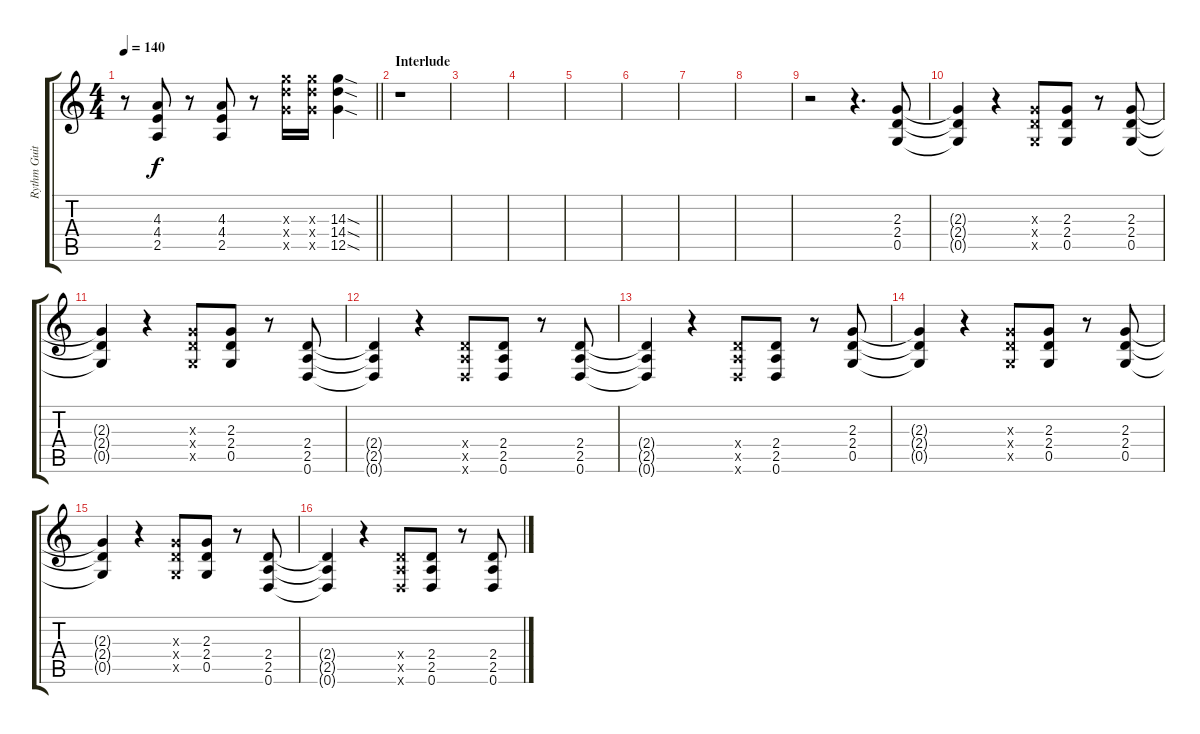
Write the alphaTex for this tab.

\track ("Rythm Guitar" "Rythm Guit") {instrument overdrivenguitar}
\staff {score tabs}
\tuning (D4 A3 F3 C3 G2 D2) {hide}
\ts (4 4)
\tempo 140
\clef g2
\barLineRight lightlight
\ks c
r.8{dy f} (4.3 4.4 2.5).8 r.8 (4.3 4.4 2.5).8 r.8 (14.3{x} 14.4{x} 12.5{x}).16 (14.3{x} 14.4{x} 12.5{x}).16 (14.3{sod} 14.4{sod} 12.5{sod}).4 |
\section ("" "Interlude")
r.1 |
|
|
|
|
|
|
r.2 r.4{d} (2.3 2.4 0.5).8 |
(2.3{t} 2.4{t} 0.5{t}).4 r.4 (2.3{x} 2.4{x} 0.5{x}).8 (2.3 2.4 0.5).8 r.8 (2.3 2.4 0.5).8 |
(2.3{t} 2.4{t} 0.5{t}).4 r.4 (2.3{x} 2.4{x} 0.5{x}).8 (2.3 2.4 0.5).8 r.8 (2.4 2.5 0.6).8 |
(2.4{t} 2.5{t} 0.6{t}).4 r.4 (2.4{x} 2.5{x} 0.6{x}).8 (2.4 2.5 0.6).8 r.8 (2.4 2.5 0.6).8 |
(2.4{t} 2.5{t} 0.6{t}).4 r.4 (2.4{x} 2.5{x} 0.6{x}).8 (2.4 2.5 0.6).8 r.8 (2.3 2.4 0.5).8 |
(2.3{t} 2.4{t} 0.5{t}).4 r.4 (2.3{x} 2.4{x} 0.5{x}).8 (2.3 2.4 0.5).8 r.8 (2.3 2.4 0.5).8 |
(2.3{t} 2.4{t} 0.5{t}).4 r.4 (2.3{x} 2.4{x} 0.5{x}).8 (2.3 2.4 0.5).8 r.8 (2.4 2.5 0.6).8 |
(2.4{t} 2.5{t} 0.6{t}).4 r.4 (2.4{x} 2.5{x} 0.6{x}).8 (2.4 2.5 0.6).8 r.8 (2.4 2.5 0.6).8
